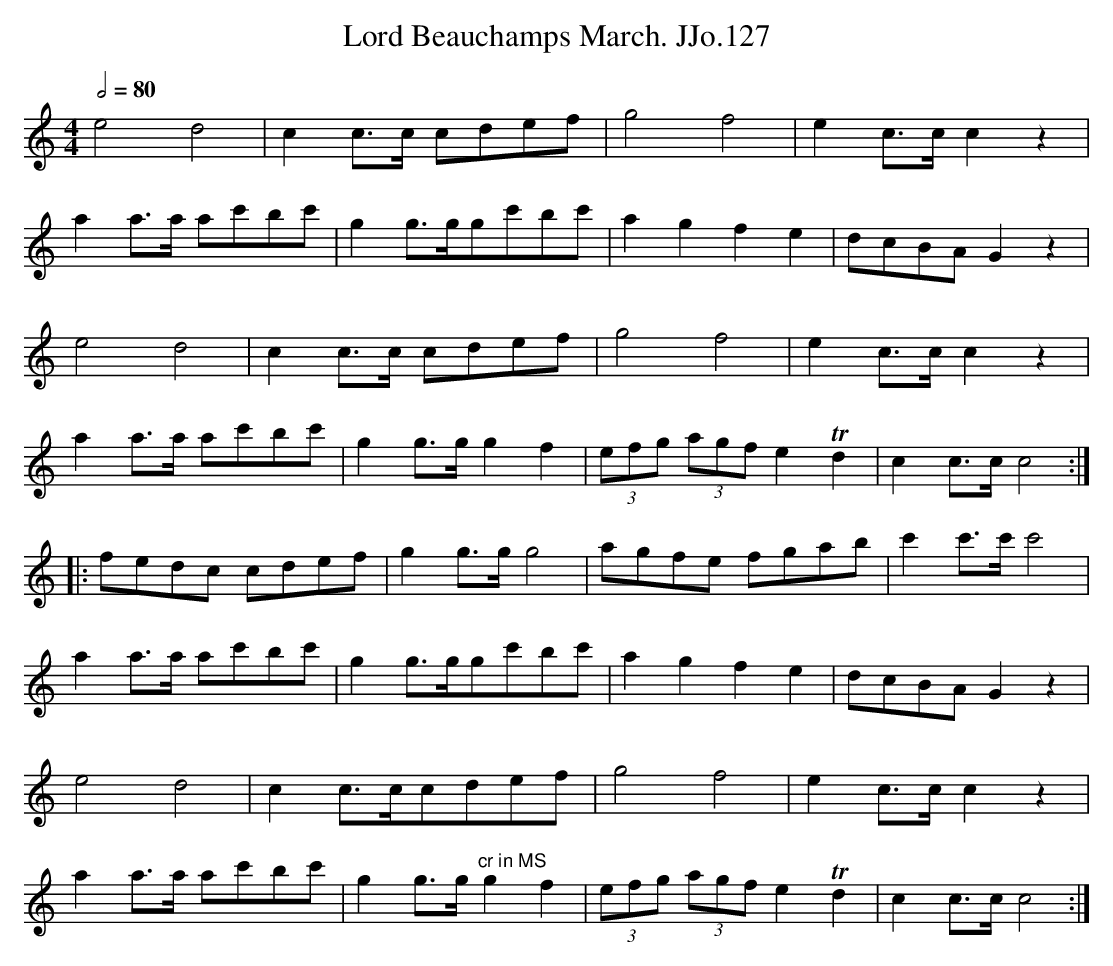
X:1
T:Lord Beauchamps March. JJo.127
L:1/8
M:4/4
Q:1/2=80
K:C
e4d4|c2c>c cdef|g4f4|e2c>cc2z2|!
a2a>a ac'bc'|g2g>ggc'bc'|a2g2f2e2|dcBAG2z2|!
e4d4|c2c>c cdef|g4f4|e2c>cc2z2|!
a2a>a ac'bc'|g2g>gg2f2|(3efg (3agf e2Td2|c2c>cc4::!
fedc cdef|g2g>gg4|agfe fgab|c'2c'>c'c'4|!
a2a>a ac'bc'|g2g>ggc'bc'|a2g2f2e2|dcBAG2z2|!
e4d4|c2c>ccdef|g4f4|e2c>cc2z2|!
a2a>a ac'bc'|g2g>g"cr in MS"g2f2|(3efg (3agf e2Td2|c2c>cc4:|
